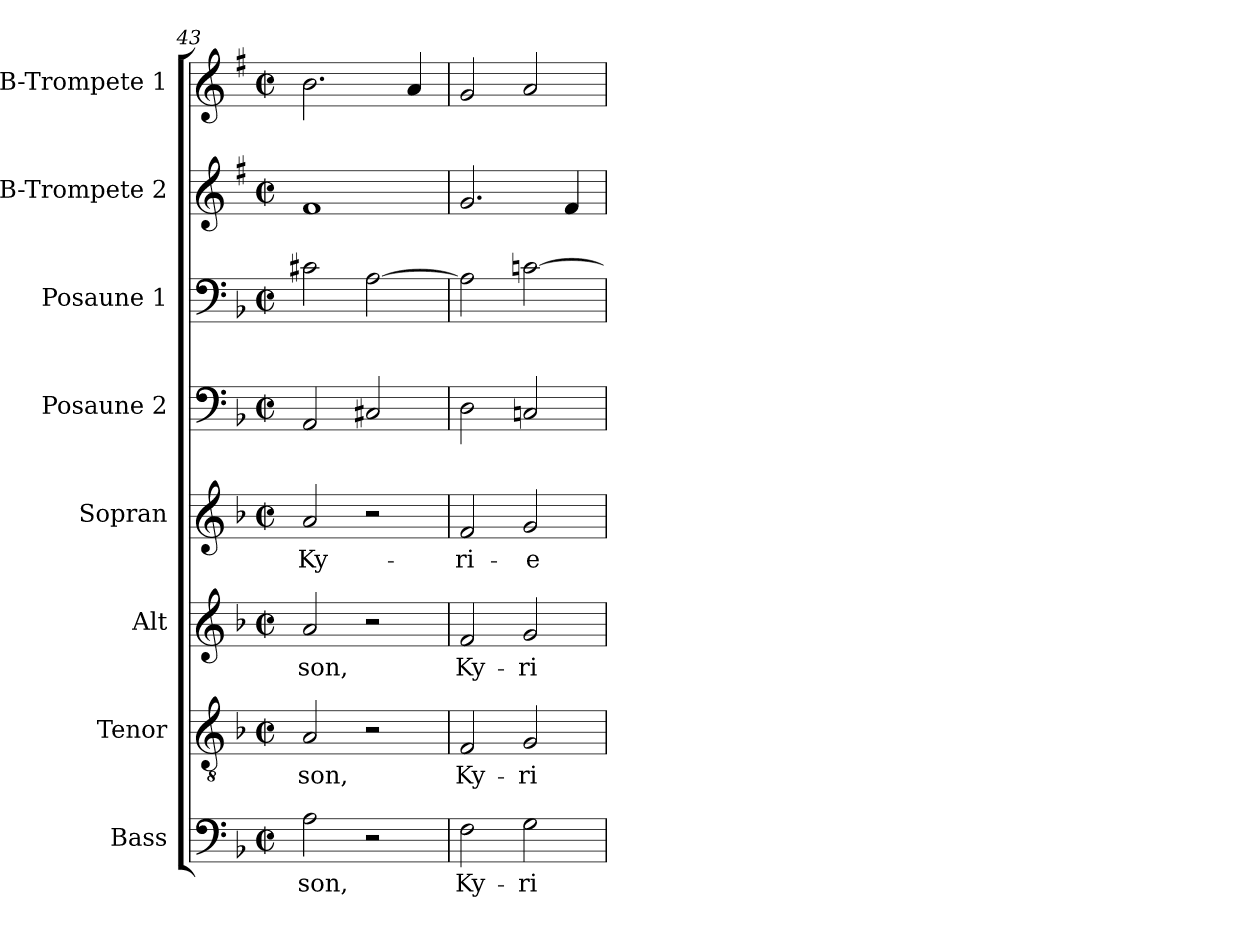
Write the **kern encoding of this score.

**kern	**text	**kern	**text	**kern	**text	**kern	**text	**kern	**kern	**kern	**kern
*part8	*part8	*part7	*part7	*part6	*part6	*part5	*part5	*part4	*part3	*part2	*part1
*staff8	*staff8	*staff7	*staff7	*staff6	*staff6	*staff5	*staff5	*staff4	*staff3	*staff2	*staff1
*I"Bass	*	*I"Tenor	*	*I"Alt	*	*I"Sopran	*	*I"Posaune 2	*I"Posaune 1	*I"B-Trompete 2	*I"B-Trompete 1
*I'B.	*	*I'T.	*	*I'A.	*	*I'S.	*	*I'Pos. 2	*I'Pos. 1	*I'B Trp. 2	*I'B Trp. 1
!!LO:PB:g=z
*clefF4	*	*clefGv2	*	*clefG2	*	*clefG2	*	*clefF4	*clefF4	*clefG2	*clefG2
*	*	*	*	*	*	*	*	*	*	*ITrd1c2	*ITrd1c2
*k[b-]	*	*k[b-]	*	*k[b-]	*	*k[b-]	*	*k[b-]	*k[b-]	*k[b-]	*k[b-]
*F:	*	*F:	*	*F:	*	*F:	*	*F:	*F:	*F:	*F:
*M2/2	*	*M2/2	*	*M2/2	*	*M2/2	*	*M2/2	*M2/2	*M2/2	*M2/2
*met(c|)	*	*met(c|)	*	*met(c|)	*	*met(c|)	*	*met(c|)	*met(c|)	*met(c|)	*met(c|)
=43	=43	=43	=43	=43	=43	=43	=43	=43	=43	=43	=43
!	!LO:LY:b	!	!LO:LY:b	!	!LO:LY:b	!	!LO:LY:b	!	!	!	!
2A\	-son,	2A/	-son,	2a/	-son,	2a/	Ky-	2AA/	2c#X\	1e	2.a\
2r	.	2r	.	2r	.	2r	.	2C#X/	[2A\	.	.
.	.	.	.	.	.	.	.	.	.	.	4g/
=44	=44	=44	=44	=44	=44	=44	=44	=44	=44	=44	=44
!	!LO:LY:b	!	!LO:LY:b	!	!LO:LY:b	!	!LO:LY:b	!	!	!	!
2F\	Ky-	2F/	Ky-	2f/	Ky-	2f/	-ri-	2D\	2A\]	2.f/	2f/
!	!LO:LY:b	!	!LO:LY:b	!	!LO:LY:b	!	!LO:LY:b	!	!	!	!
2G\	-ri-	2G/	-ri-	2g/	-ri-	2g/	-e	2Cn/	[2cn\	.	2g/
.	.	.	.	.	.	.	.	.	.	4e/	.
=	=	=	=	=	=	=	=	=	=	=	=
*-	*-	*-	*-	*-	*-	*-	*-	*-	*-	*-	*-
